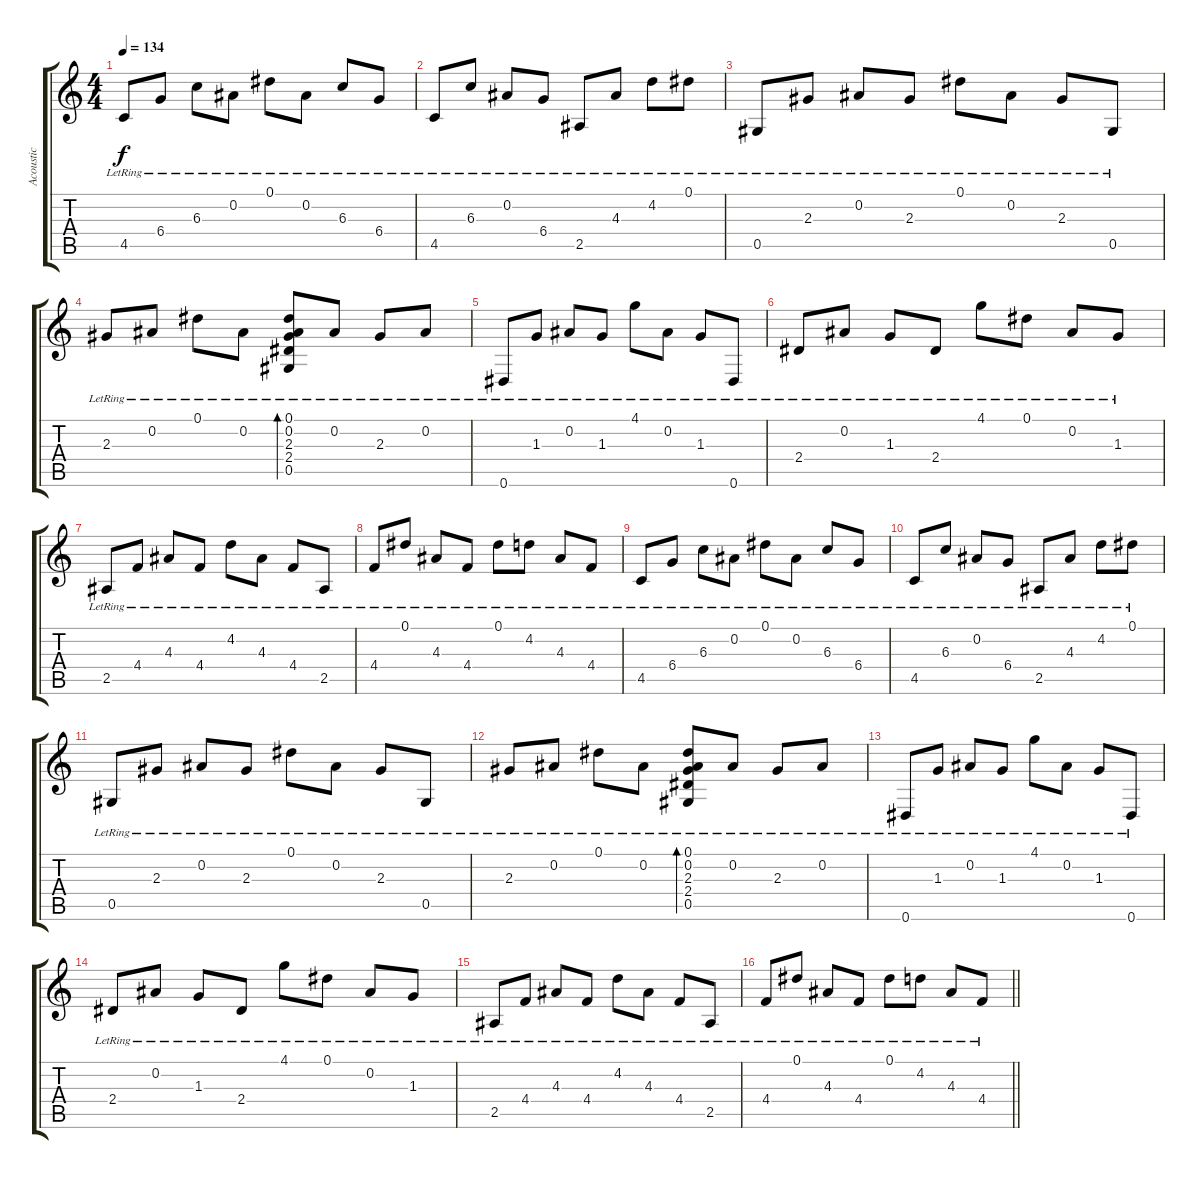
\track ("Acoustic" "Acoustic") {instrument acousticguitarsteel}
\staff {score tabs}
\tuning (Eb4 Bb3 Gb3 Db3 Ab2 Eb2) {hide}
\ts (4 4)
\tempo 134
\clef g2
\ks c
4.5{lr}.8{dy f} 6.4{lr}.8 6.3{lr}.8 0.2{lr}.8 0.1{lr}.8 0.2{lr}.8 6.3{lr}.8 6.4{lr}.8 |
4.5{lr}.8 6.3{lr}.8 0.2{lr}.8 6.4{lr}.8 2.5{lr}.8 4.3{lr}.8 4.2{lr}.8 0.1{lr}.8 |
0.5{lr}.8 2.3{lr}.8 0.2{lr}.8 2.3{lr}.8 0.1{lr}.8 0.2{lr}.8 2.3{lr}.8 0.5{lr}.8 |
2.3{lr}.8 0.2{lr}.8 0.1{lr}.8 0.2{lr}.8 (0.1{lr} 0.2{lr} 2.3{lr} 2.4{lr} 0.5{lr}).8{bd 240} 0.2{lr}.8 2.3{lr}.8 0.2{lr}.8 |
0.6{lr}.8 1.3{lr}.8 0.2{lr}.8 1.3{lr}.8 4.1{lr}.8 0.2{lr}.8 1.3{lr}.8 0.6{lr}.8 |
2.4{lr}.8 0.2{lr}.8 1.3{lr}.8 2.4{lr}.8 4.1{lr}.8 0.1{lr}.8 0.2{lr}.8 1.3{lr}.8 |
2.5{lr}.8 4.4{lr}.8 4.3{lr}.8 4.4{lr}.8 4.2{lr}.8 4.3{lr}.8 4.4{lr}.8 2.5{lr}.8 |
4.4{lr}.8 0.1{lr}.8 4.3{lr}.8 4.4{lr}.8 0.1{lr}.8 4.2{lr}.8 4.3{lr}.8 4.4{lr}.8 |
4.5{lr}.8 6.4{lr}.8 6.3{lr}.8 0.2{lr}.8 0.1{lr}.8 0.2{lr}.8 6.3{lr}.8 6.4{lr}.8 |
4.5{lr}.8 6.3{lr}.8 0.2{lr}.8 6.4{lr}.8 2.5{lr}.8 4.3{lr}.8 4.2{lr}.8 0.1{lr}.8 |
0.5{lr}.8 2.3{lr}.8 0.2{lr}.8 2.3{lr}.8 0.1{lr}.8 0.2{lr}.8 2.3{lr}.8 0.5{lr}.8 |
2.3{lr}.8 0.2{lr}.8 0.1{lr}.8 0.2{lr}.8 (0.1{lr} 0.2{lr} 2.3{lr} 2.4{lr} 0.5{lr}).8{bd 240} 0.2{lr}.8 2.3{lr}.8 0.2{lr}.8 |
0.6{lr}.8 1.3{lr}.8 0.2{lr}.8 1.3{lr}.8 4.1{lr}.8 0.2{lr}.8 1.3{lr}.8 0.6{lr}.8 |
2.4{lr}.8 0.2{lr}.8 1.3{lr}.8 2.4{lr}.8 4.1{lr}.8 0.1{lr}.8 0.2{lr}.8 1.3{lr}.8 |
2.5{lr}.8 4.4{lr}.8 4.3{lr}.8 4.4{lr}.8 4.2{lr}.8 4.3{lr}.8 4.4{lr}.8 2.5{lr}.8 |
\barLineRight lightlight
4.4{lr}.8 0.1{lr}.8 4.3{lr}.8 4.4{lr}.8 0.1{lr}.8 4.2{lr}.8 4.3{lr}.8 4.4{lr}.8
